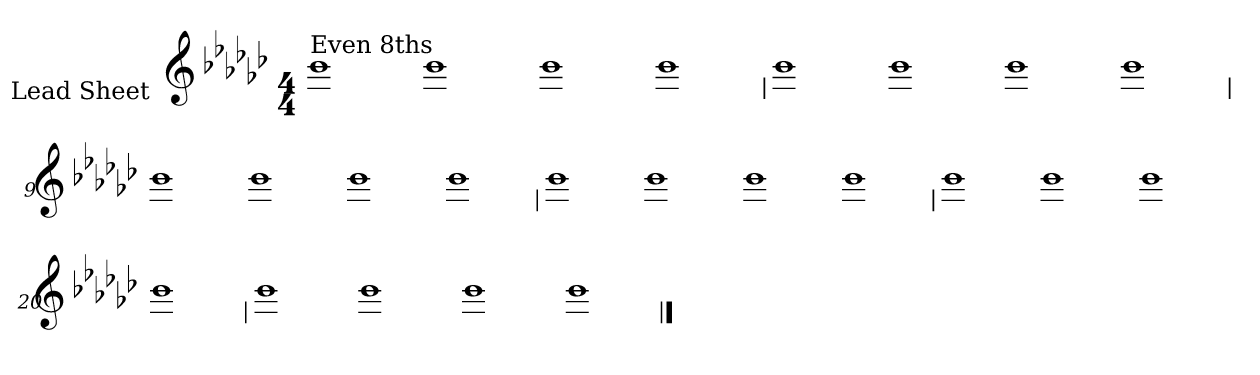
**kern
*part1
*staff1
*I"Lead Sheet
*stria0
*clefG2
*k[b-e-a-d-g-c-]
*e-:
*M4/4
=1||
!LO:TX:a:t=Even 8ths
1b-
=2-
1b-
=3-
1b-
=4-
1b-
!!LO:LB:g=z
=5
1b-
=6-
1b-
=7-
1b-
=8-
1b-
!!LO:LB:g=z
=9
1b-
=10-
1b-
=11-
1b-
=12-
1b-
!!LO:LB:g=z
=13
1b-
=14-
1b-
=15-
1b-
=16-
1b-
!!LO:LB:g=z
=17
1b-
=18-
1b-
=19-
1b-
=20-
1b-
!!LO:LB:g=z
=21
1b-
=22-
1b-
=23-
1b-
=24-
1b-
==
*-
